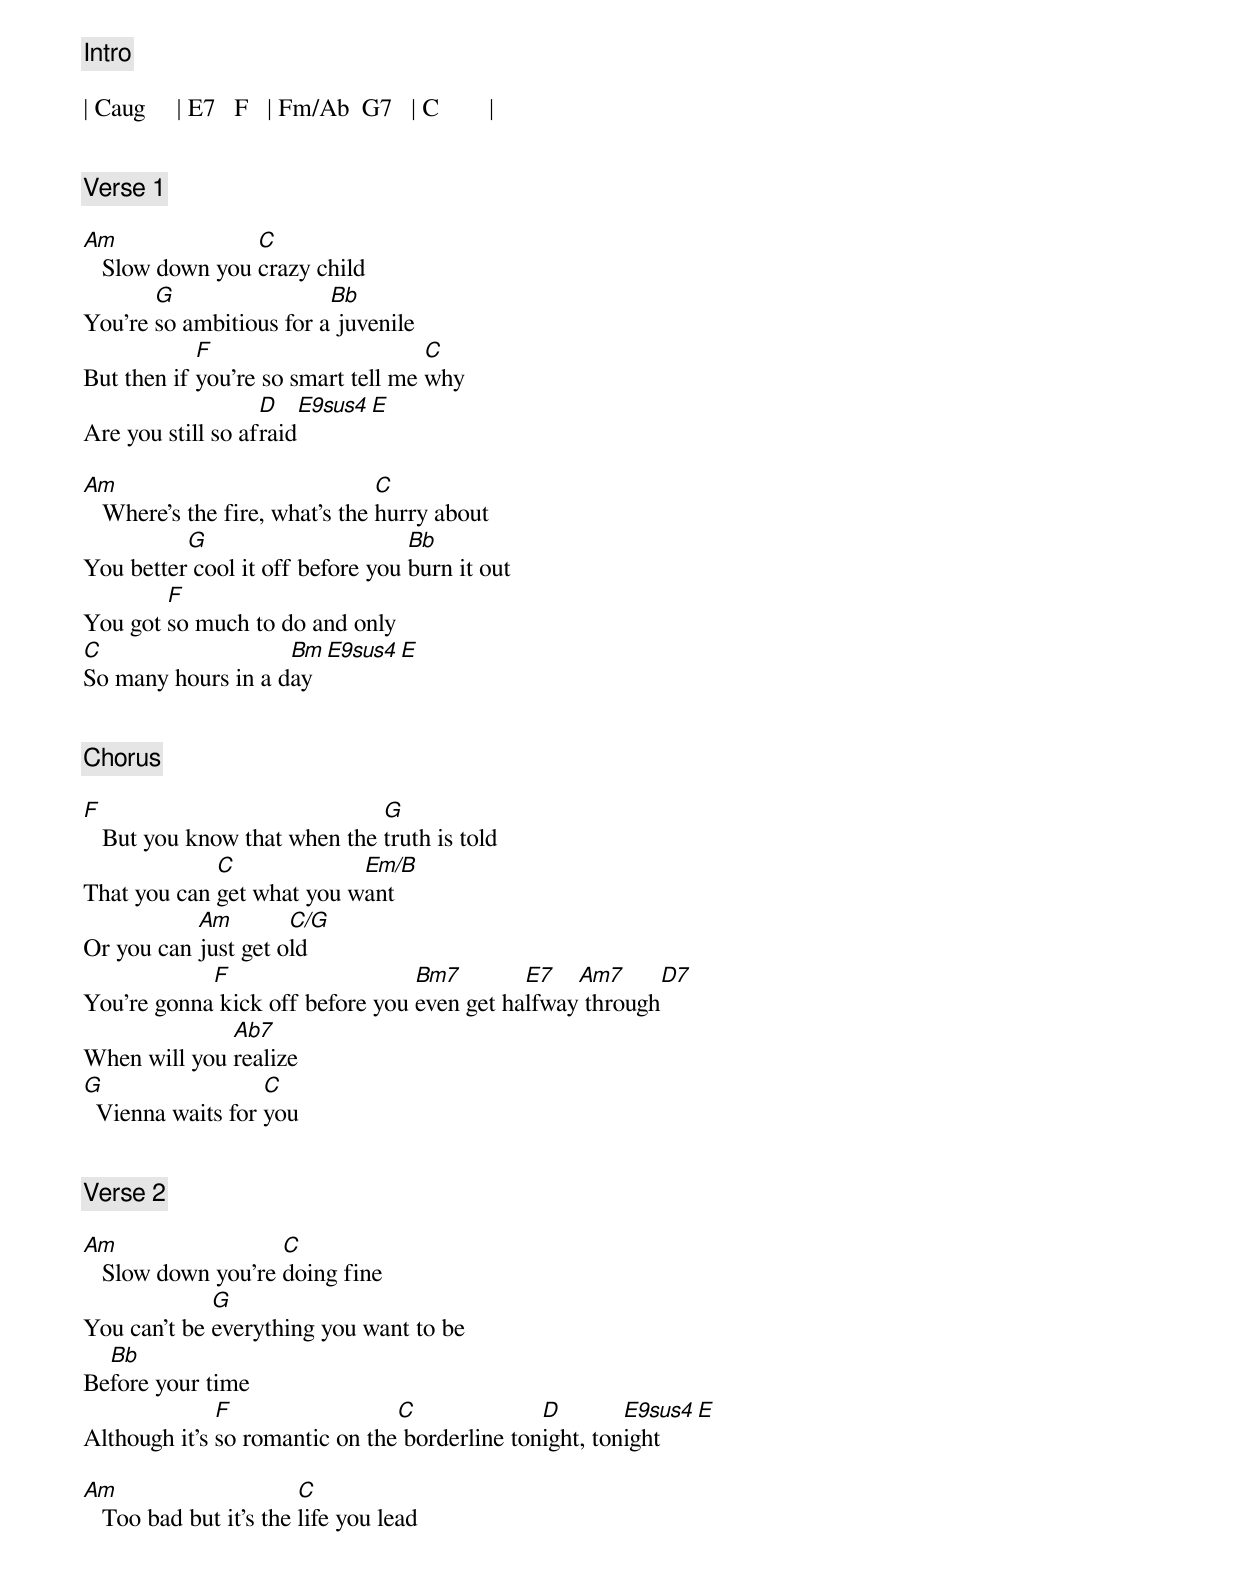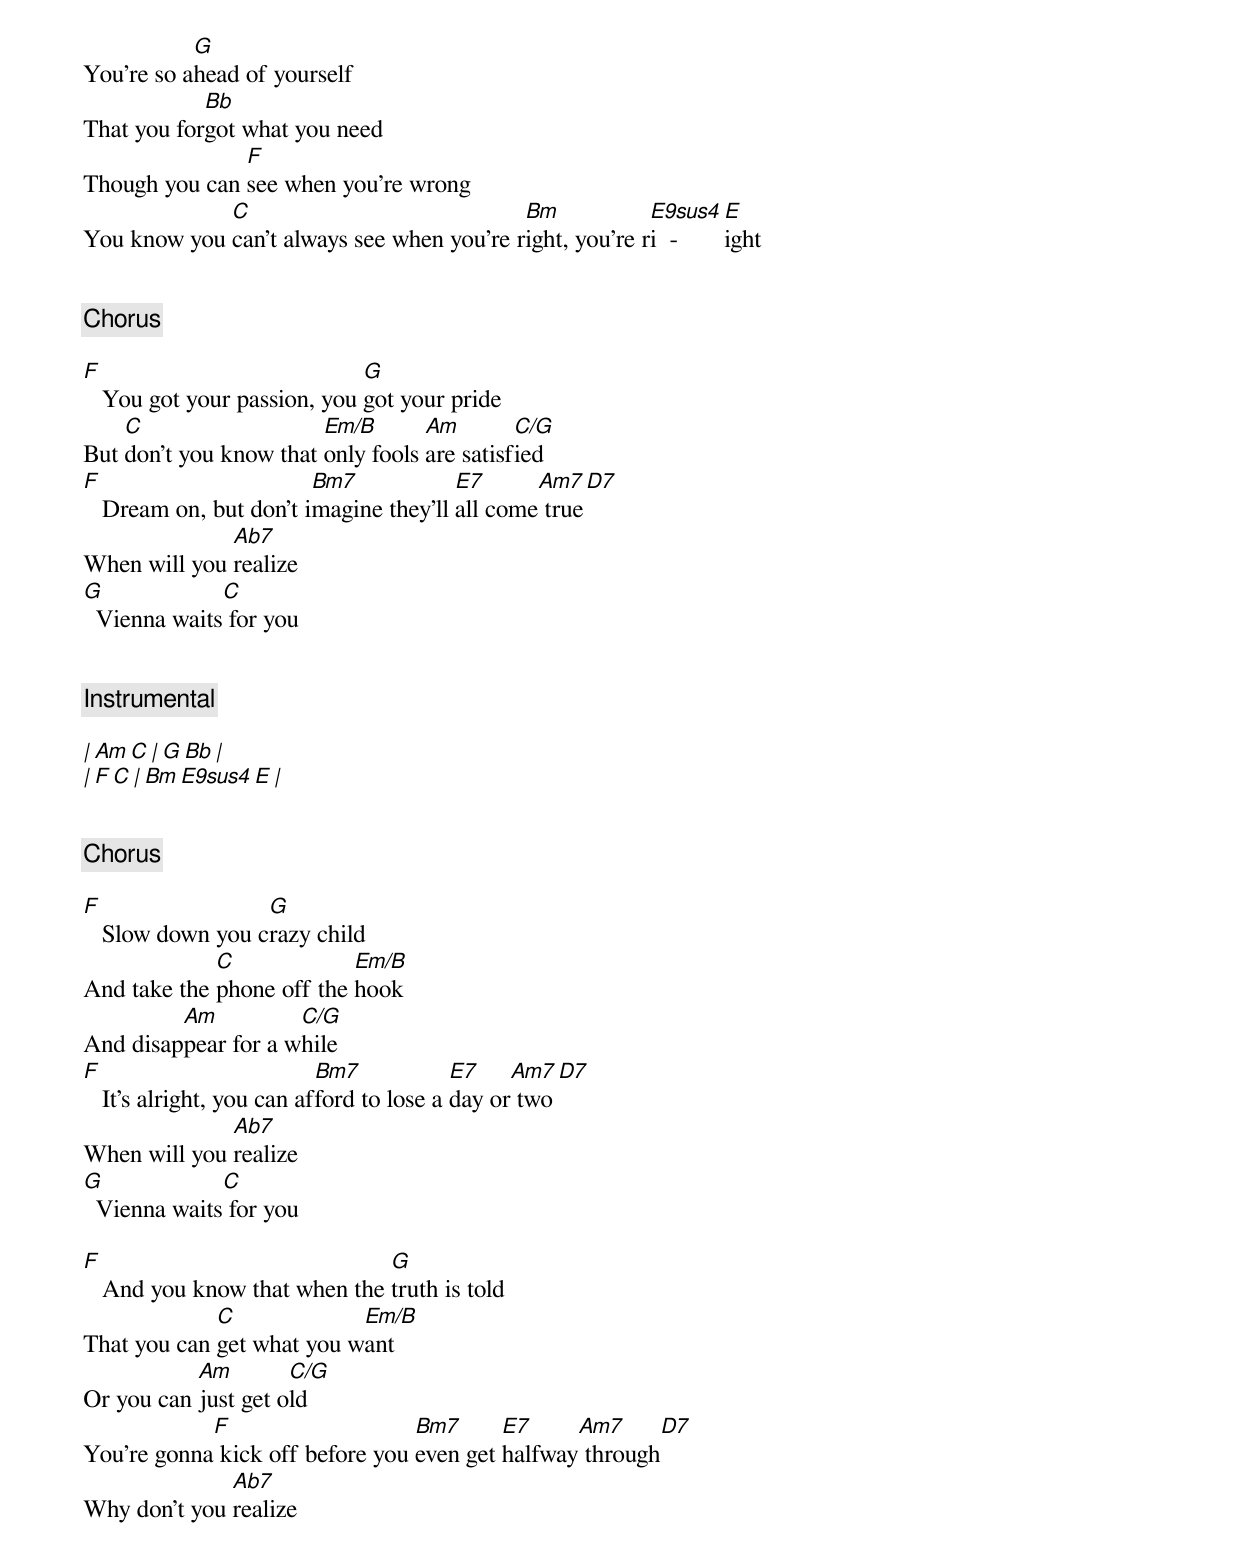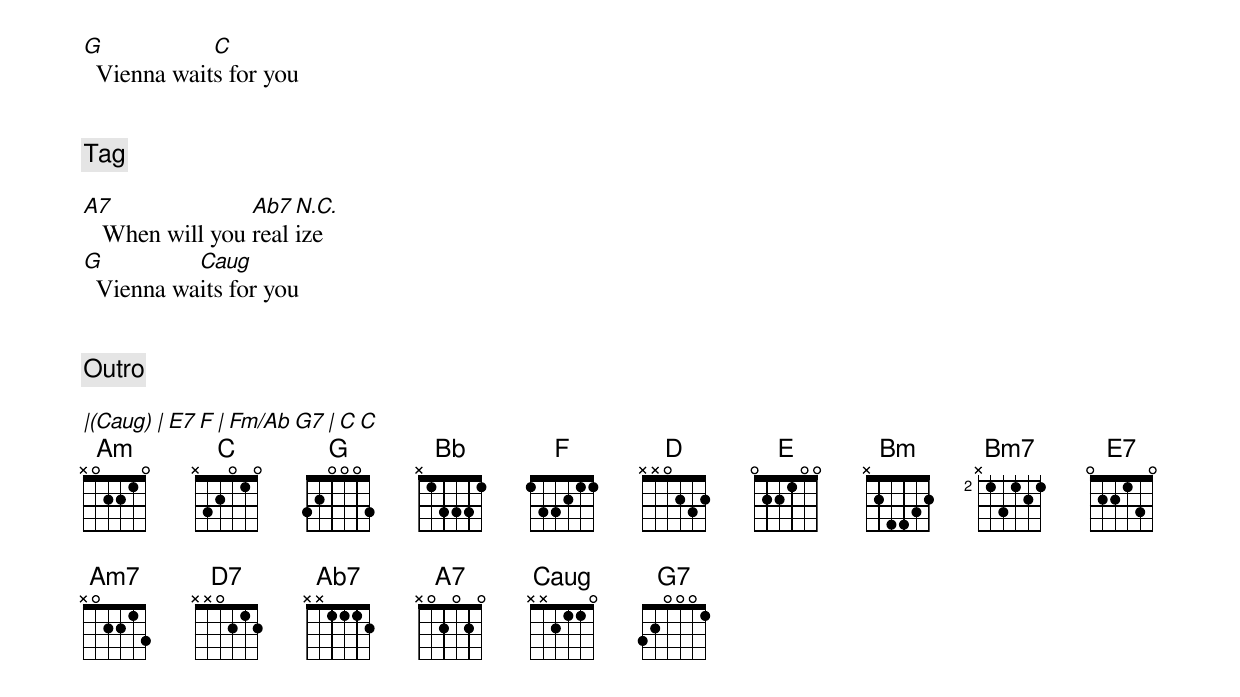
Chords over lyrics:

[Intro]

| Caug     | E7   F   | Fm/Ab  G7   | C        |


[Verse 1]

Am               C
   Slow down you crazy child
       G                 Bb
You're so ambitious for a juvenile
            F                       C
But then if you're so smart tell me why
                   D    E9sus4  E
Are you still so afraid

Am                              C
   Where's the fire, what's the hurry about
          G                       Bb
You better cool it off before you burn it out
        F
You got so much to do and only
C                   Bm    E9sus4  E
So many hours in a day


[Chorus]

F                             G
   But you know that when the truth is told
             C             Em/B
That you can get what you want
           Am        C/G
Or you can just get old
            F                    Bm7        E7   Am7      D7
You're gonna kick off before you even get halfway through
              Ab7
When will you realize
G                  C
  Vienna waits for you


[Verse 2]

Am                  C
   Slow down you're doing fine
             G
You can't be everything you want to be
  Bb
Before your time
              F                 C              D        E9sus4  E
Although it's so romantic on the borderline tonight, tonight

Am                      C
   Too bad but it's the life you lead
           G
You're so ahead of yourself
            Bb
That you forgot what you need
               F
Though you can see when you're wrong
             C                             Bm            E9sus4 E
You know you can't always see when you're right, you're ri  -   ight


[Chorus]

F                            G
   You got your passion, you got your pride
    C                   Em/B       Am        C/G
But don't you know that only fools are satisfied
F                       Bm7            E7      Am7   D7
   Dream on, but don't imagine they'll all come true
              Ab7
When will you realize
G             C
  Vienna waits for you


[Instrumental]

| Am   C   | G    Bb       |
| F    C   | Bm   E9sus4 E |


[Chorus]

F                 G
   Slow down you crazy child
             C             Em/B
And take the phone off the hook
         Am          C/G
And disappear for a while
F                          Bm7            E7    Am7   D7
   It's alright, you can afford to lose a day or two
              Ab7
When will you realize
G             C
  Vienna waits for you

F                             G
   And you know that when the truth is told
             C             Em/B
That you can get what you want
           Am        C/G
Or you can just get old
            F                    Bm7      E7     Am7      D7
You're gonna kick off before you even get halfway through
              Ab7
Why don't you realize
G            C
  Vienna waits for you


[Tag]

A7               Ab7 N.C.
   When will you realize
G          Caug
  Vienna waits for you


[Outro]

|(Caug)    | E7   F   | Fm/Ab  G7   | C     C
